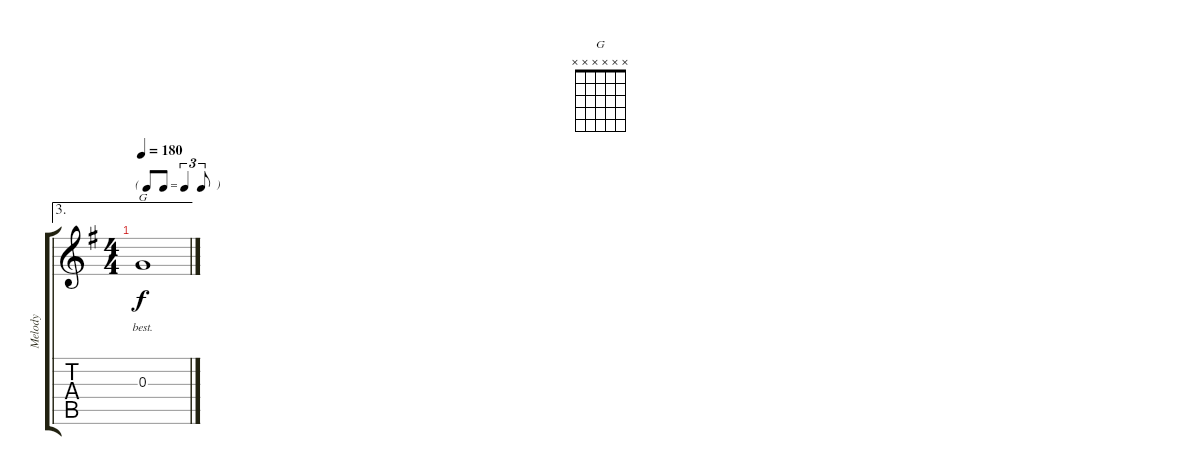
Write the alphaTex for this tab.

\track ("Melody" "Melody") {instrument acousticguitarnylon}
\staff {score tabs}
\tuning (E4 B3 G3 D3 A2 E2) {hide}
\chord ("G" x x x x x x)
\ae 3
\ts (4 4)
\tf triplet8th
\tempo 180
\clef g2
\ks g
0.3.1{ch "G" lyrics (0 "") lyrics (1 "") lyrics (2 "best.") lyrics (3 "") lyrics (4 "") dy f}
